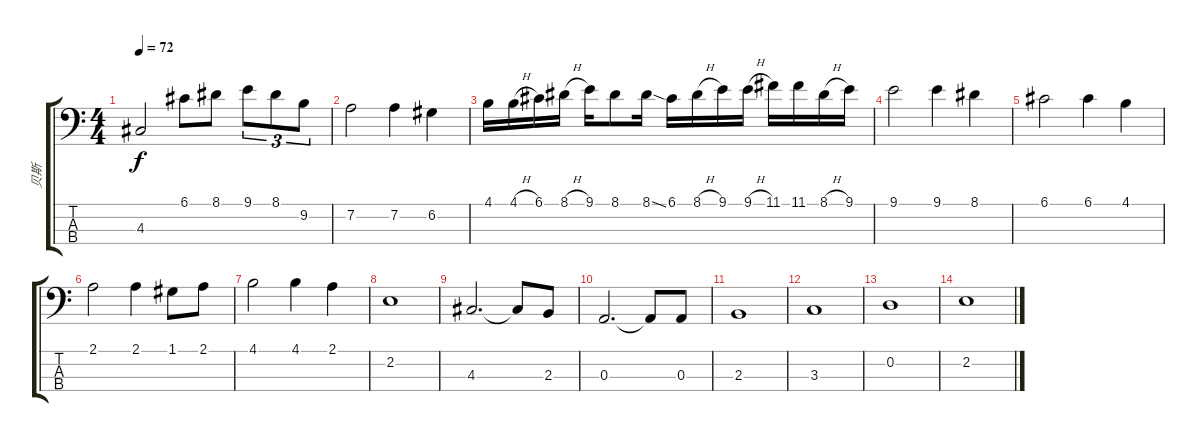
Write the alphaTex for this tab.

\track ("贝斯" "贝斯") {instrument electricbassfinger}
\staff {score tabs}
\tuning (G2 D2 A1 E1) {hide}
\ts (4 4)
\tempo 72
\clef f4
\ks c
4.3.2{dy f} 6.1.8 8.1.8 9.1.8{tu (3 2)} 8.1.8{tu (3 2)} 9.2.8{tu (3 2)} |
7.2.2 7.2.4 6.2.4 |
4.1.16 4.1{h}.16 6.1.16 8.1{h}.16 9.1.16 8.1.8 8.1{ss}.16 6.1.16{txt ""} 8.1{h}.16 9.1.16 9.1{h}.16 11.1.16 11.1.16 8.1{h}.16 9.1.16 |
9.1.2 9.1.4 8.1.4 |
6.1.2 6.1.4 4.1.4 |
2.1.2 2.1.4 1.1.8 2.1.8 |
4.1.2 4.1.4 2.1.4 |
2.2.1 |
4.3.2{d} 4.3{t}.8 2.3.8 |
0.3.2{d} 0.3{t}.8 0.3.8 |
2.3.1 |
3.3.1 |
0.2.1 |
2.2.1
